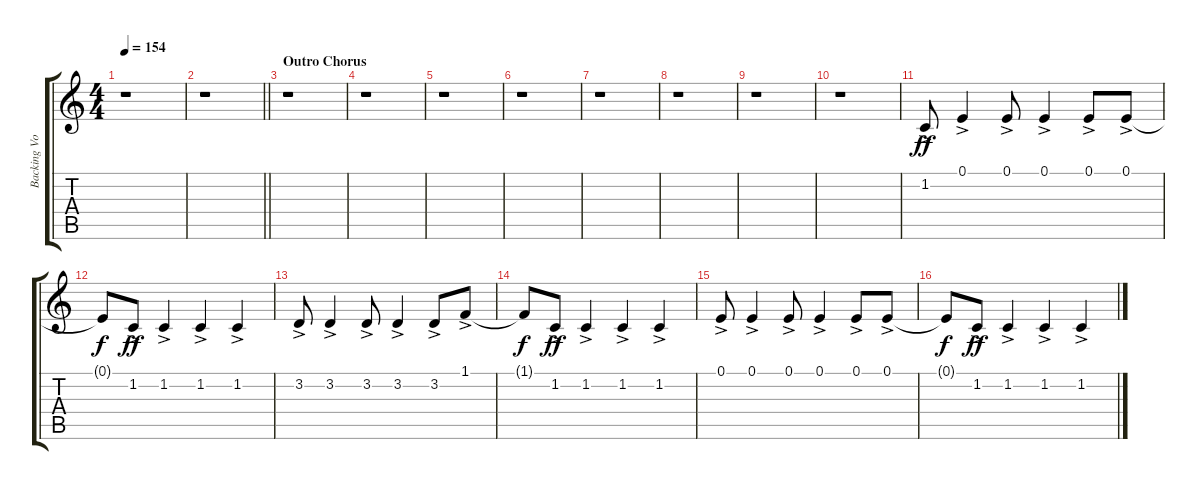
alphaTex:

\track ("Backing Vocals - Tom " "Backing Vo") {instrument trumpet}
\staff {score tabs}
\tuning (E4 B3 G3 D3 A2 E2) {hide}
\ts (4 4)
\tempo 154
\clef g2
\ks c
r.1{dy ff} |
\barLineRight lightlight
r.1 |
\section ("" "Outro Chorus ")
r.1 |
r.1 |
r.1 |
r.1 |
r.1 |
r.1 |
r.1 |
r.1 |
1.2{ac}.8 0.1{ac}.4 0.1{ac}.8 0.1{ac}.4 0.1{ac}.8 0.1{ac}.8 |
0.1{t}.8{dy f} 1.2{ac}.8{dy ff} 1.2{ac}.4 1.2{ac}.4 1.2{ac}.4 |
3.2{ac}.8 3.2{ac}.4 3.2{ac}.8 3.2{ac}.4 3.2{ac}.8 1.1{ac}.8 |
1.1{t}.8{dy f} 1.2{ac}.8{dy ff} 1.2{ac}.4 1.2{ac}.4 1.2{ac}.4 |
0.1{ac}.8 0.1{ac}.4 0.1{ac}.8 0.1{ac}.4 0.1{ac}.8 0.1{ac}.8 |
0.1{t}.8{dy f} 1.2{ac}.8{dy ff} 1.2{ac}.4 1.2{ac}.4 1.2{ac}.4
